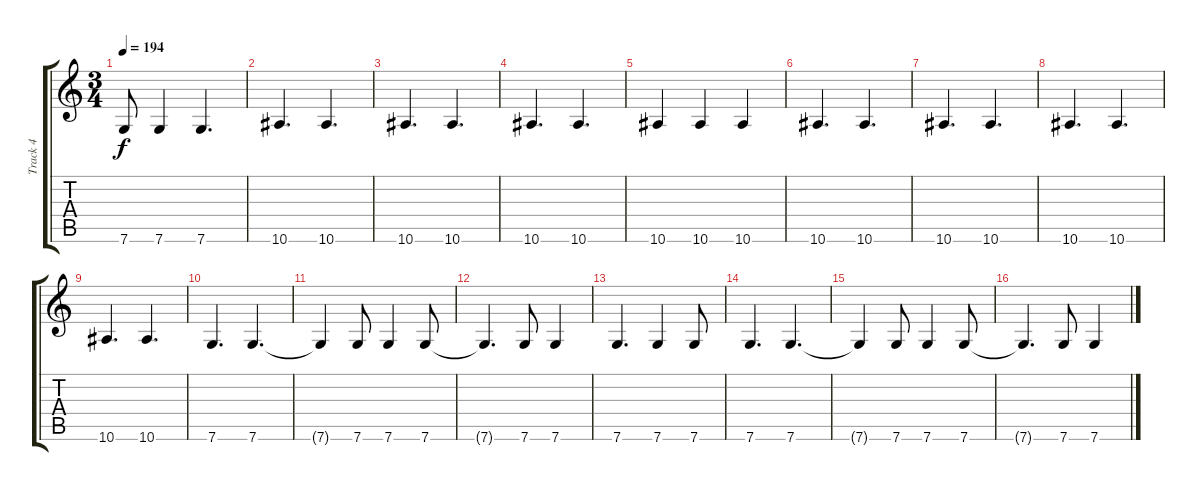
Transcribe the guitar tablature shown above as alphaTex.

\track ("Track 4" "Track 4") {instrument electricbassfinger}
\staff {score tabs}
\tuning (D4 A3 F3 C3 G2 C2) {hide}
\ts (3 4)
\tempo 194
\clef g2
\ks c
7.6{t}.8{dy f} 7.6.4 7.6.4{d} |
10.6.4{d} 10.6.4{d} |
10.6.4{d} 10.6.4{d} |
10.6.4{d} 10.6.4{d} |
10.6.4 10.6.4 10.6.4 |
10.6.4{d} 10.6.4{d} |
10.6.4{d} 10.6.4{d} |
10.6.4{d} 10.6.4{d} |
10.6.4{d} 10.6.4{d} |
7.6.4{d} 7.6.4{d} |
7.6{t}.4 7.6.8 7.6.4 7.6.8 |
7.6{t}.4{d} 7.6.8 7.6.4 |
7.6.4{d} 7.6.4 7.6.8 |
7.6.4{d} 7.6.4{d} |
7.6{t}.4 7.6.8 7.6.4 7.6.8 |
7.6{t}.4{d} 7.6.8 7.6.4
